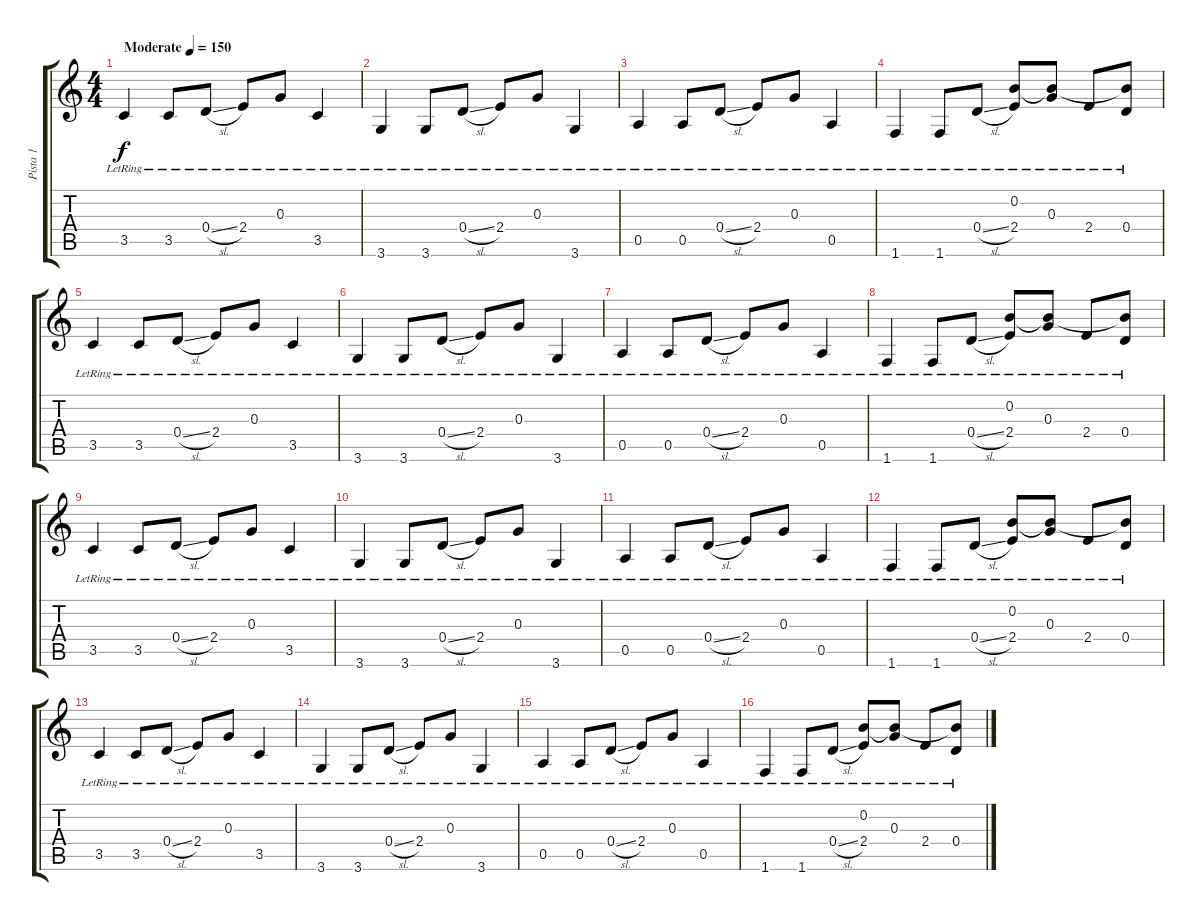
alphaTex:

\track ("Pista 1" "Pista 1") {instrument acousticguitarsteel}
\staff {score tabs}
\tuning (E4 B3 G3 D3 A2 E2) {hide}
\ts (4 4)
\tempo (150 "Moderate")
\clef g2
\ks c
3.5{lr}.4{dy f instrument acousticguitarsteel} 3.5{lr}.8 0.4{sl lr}.8 2.4{lr}.8 0.3{lr}.8 3.5{lr}.4 |
3.6{lr}.4 3.6{lr}.8 0.4{sl lr}.8 2.4{lr}.8 0.3{lr}.8 3.6{lr}.4 |
0.5{lr}.4 0.5{lr}.8 0.4{sl lr}.8 2.4{lr}.8 0.3{lr}.8 0.5{lr}.4 |
1.6{lr}.4 1.6{lr}.8 0.4{sl lr}.8 (0.2 2.4{lr}).8 (0.2{t} 0.3{lr}).8 2.4{lr}.8 (0.2{t} 0.4{lr}).8 |
3.5{lr}.4 3.5{lr}.8 0.4{sl lr}.8 2.4{lr}.8 0.3{lr}.8 3.5{lr}.4 |
3.6{lr}.4 3.6{lr}.8 0.4{sl lr}.8 2.4{lr}.8 0.3{lr}.8 3.6{lr}.4 |
0.5{lr}.4 0.5{lr}.8 0.4{sl lr}.8 2.4{lr}.8 0.3{lr}.8 0.5{lr}.4 |
1.6{lr}.4 1.6{lr}.8 0.4{sl lr}.8 (0.2 2.4{lr}).8 (0.2{t} 0.3{lr}).8 2.4{lr}.8 (0.2{t} 0.4{lr}).8 |
3.5{lr}.4 3.5{lr}.8 0.4{sl lr}.8 2.4{lr}.8 0.3{lr}.8 3.5{lr}.4 |
3.6{lr}.4 3.6{lr}.8 0.4{sl lr}.8 2.4{lr}.8 0.3{lr}.8 3.6{lr}.4 |
0.5{lr}.4 0.5{lr}.8 0.4{sl lr}.8 2.4{lr}.8 0.3{lr}.8 0.5{lr}.4 |
1.6{lr}.4 1.6{lr}.8 0.4{sl lr}.8 (0.2 2.4{lr}).8 (0.2{t} 0.3{lr}).8 2.4{lr}.8 (0.2{t} 0.4{lr}).8 |
3.5{lr}.4 3.5{lr}.8 0.4{sl lr}.8 2.4{lr}.8 0.3{lr}.8 3.5{lr}.4 |
3.6{lr}.4 3.6{lr}.8 0.4{sl lr}.8 2.4{lr}.8 0.3{lr}.8 3.6{lr}.4 |
0.5{lr}.4 0.5{lr}.8 0.4{sl lr}.8 2.4{lr}.8 0.3{lr}.8 0.5{lr}.4 |
1.6{lr}.4 1.6{lr}.8 0.4{sl lr}.8 (0.2 2.4{lr}).8 (0.2{t} 0.3{lr}).8 2.4{lr}.8 (0.2{t} 0.4{lr}).8
